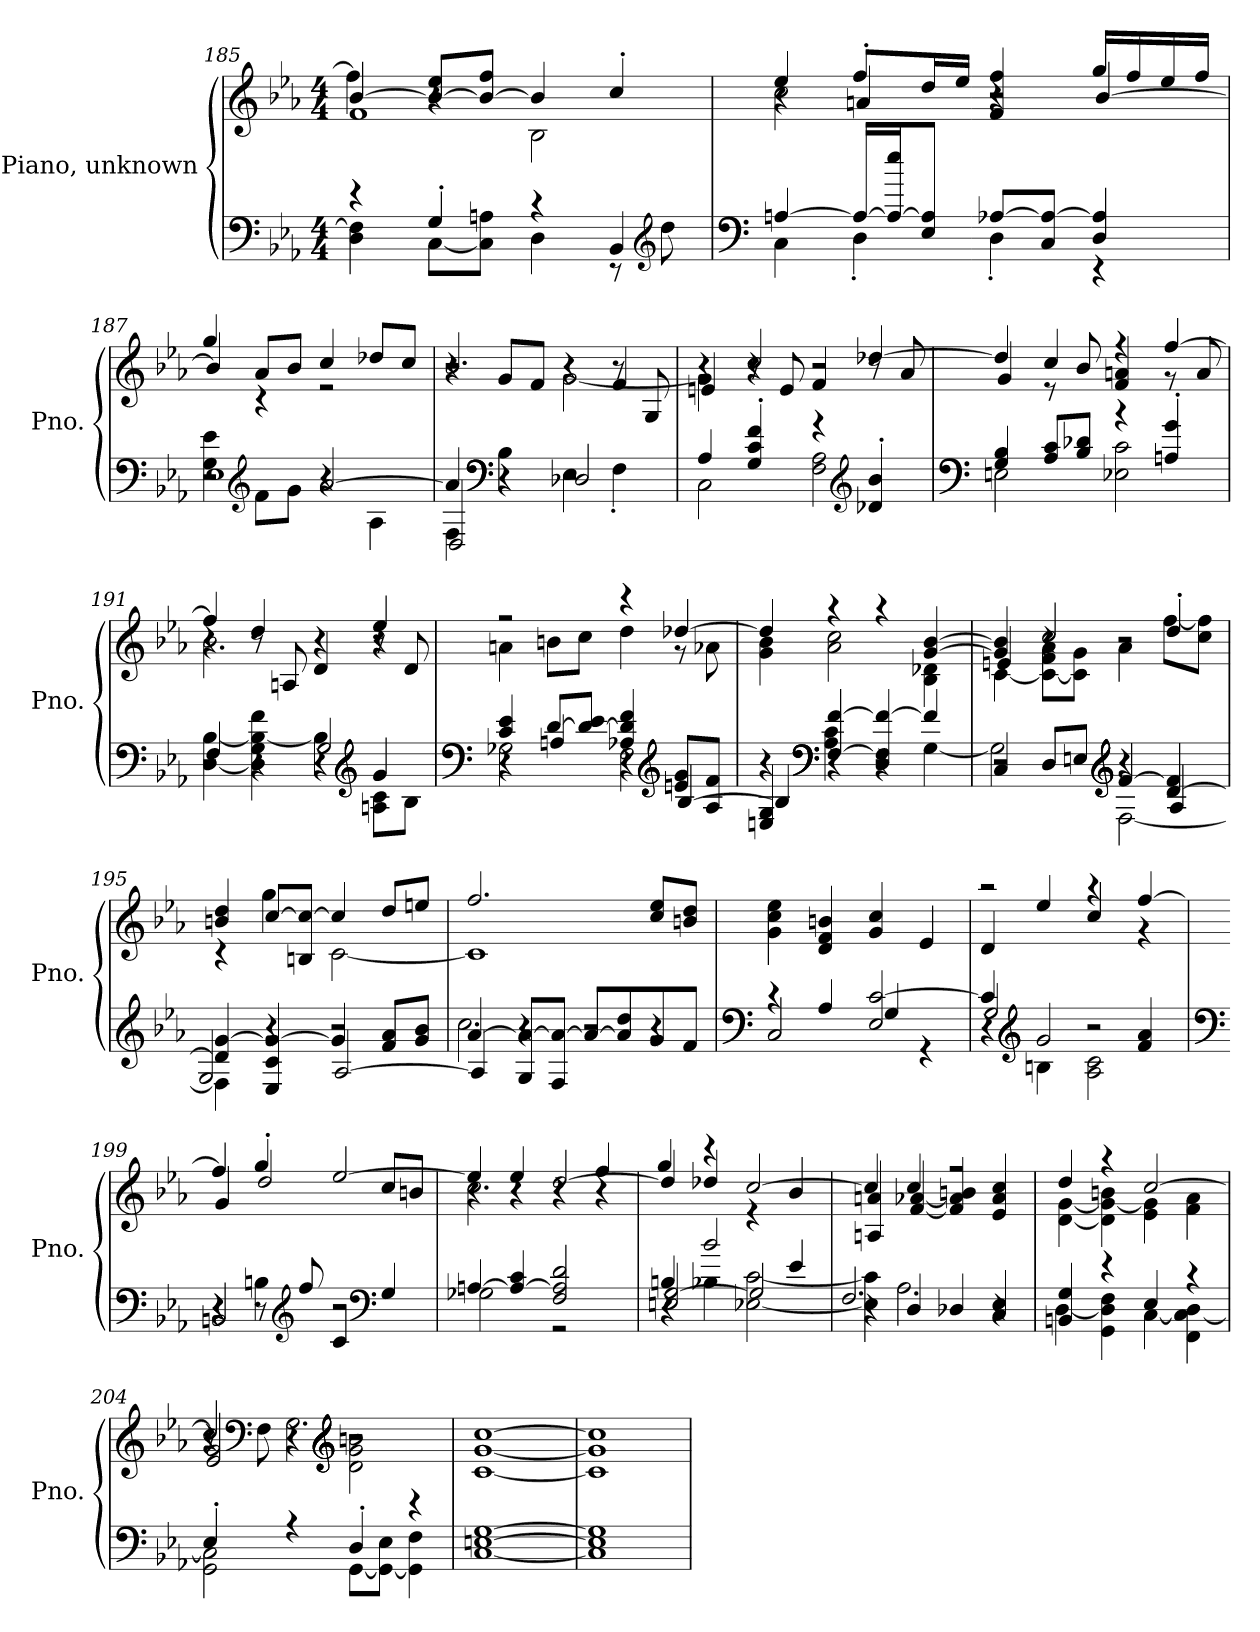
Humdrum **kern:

**kern	**kern
*part1	*part1
*staff2	*staff1
*I"Piano, unknown	*
*I'Pno.	*
*clefF4	*clefG2
*k[b-e-a-]	*k[b-e-a-]
*M4/4	*M4/4
=185	=185
*^	*^
*	*	*	*^
4r	4D\ 4F\]	[4b-/	4ff\]	1f
4G'/	[8C\L	8b-/_ 8ee-/L	4r	.
.	8C\] 8An\J	8b-/_ 8ff/J	.	.
4r	4D\	4b-/]	2B-\	.
4BB-/	8r	4cc'/	.	.
*clefG2	*	*	*	*
.	8dd\	.	.	.
=186	=186	=186	=186	=186
*clefF4	*	*	*	*
[4An/	4C\	4ee-/	2cc\	4r
16A/LL_	4D'\	8ff'/L	.	4an/
16A/_ 16ee-/J	.	.	.	.
8E-/ 8A/]J	.	16dd/L	.	.
.	.	16ee-/JJ	.	.
[8A-X/L	4D'\	4f/ 4ff/	2r	4r
8C/ 8A-/_J	.	.	.	.
4D/ 4A-/]	4r	16gg/LL	.	[4b-/
.	.	16ff/	.	.
.	.	16ee-/	.	.
.	.	16ff/JJ	.	.
*	*	*	*v	*v
!!LO:LB:g=z
=187	=187	=187	=187
*	*^	*	*
2r	4G\ 4e-\	1E-	4gg/	4b-/]
*clefG2	*	*	*	*
.	8f\L	.	8a-/L	4r
.	8g\J	.	8b-/J	.
[2a-/	4r	.	4cc/	2r
.	4A-\	.	8dd-X/L	.
.	.	.	8cc/J	.
=188	=188	=188	=188	=188
*	*	*	*	*^
4a-/]	4F\	2D/	2.b-/	2r	4r
*clefF4	*	*	*	*	*
4r	4B-\	.	.	.	8g/L
.	.	.	.	.	8f/J
2r	4E-\	2D-X/	.	[2g\	4r
.	4F'\	.	4f/	.	8r
.	.	.	.	.	8G/
*	*v	*v	*	*	*
=189	=189	=189	=189	=189
4A-/	2C\	4r	4g\]	4en/
4G/' 4c/' 4f/'	.	2cc/	4r	8r
.	.	.	.	8e/
4r	2F\ 2A-\	.	2r	4f/
*clefG2	*	*	*	*
4d-X/' 4b-/'	.	[4dd-X/	.	8r
.	.	.	.	8a-/
*	*	*v	*v	*v
=190	=190	=190
*clefF4	*	*
*	*	*^
4G/ 4B-/	2En\	4dd-/]	4g/
8A-/ 8c/L	.	4cc/	8r
8B-/ 8d-X/J	.	.	8b-/
4r	2E-X\ 2c\	4r	4f/ 4an/
4An/' 4g/'	.	[4ff/	8r
.	.	.	8a/
!!LO:PB:g=z
=191	=191	=191	=191
*	*^	*	*^
2r	[4D\ [4B-\	4F/	4ff/]	2.b-\	4r
.	4D\] 4G\ 4B-\_ 4f\	4r	4dd/	.	8r
.	.	.	.	.	8An/
4r	4B-\]	2G/	4r	.	4d/
*clefG2	*	*	*	*	*
4g/	8An\ 8c\L	.	4ee-/	4r	8r
.	8B-\J	.	.	.	8d/
*	*	*	*v	*v	*v
=192	=192	=192	=192
*clefF4	*	*	*
*	*	*	*^
4c/ 4e-/	2G-X\	4r	2r	4an\
[8d/L	.	4An/	.	8bn\L
8d/_ 8e-/J	.	.	.	8cc\J
4A-X/ 4d/] 4f/	2F\	4r	4r	4dd\
*clefG2	*	*	*	*
8en/ 8g/L	.	[4B-/	[4dd-X/	8r
8A-/ 8f/J	.	.	.	8a-X\
=193	=193	=193	=193	=193
4En/ 4G/	4r	4B-/]	4dd-/]	4g\ 4b-\
*clefF4	*	*	*	*
[4F/ [4f/	4A-\ 4c\	4r	4r	2a-\ 2cc\
4D/ 4F/] 4f/_	4r	2r	4r	.
4f/]	[4G\	.	[4g/ [4b-/	4B-\ 4d-X\
!!LO:LB:g=z
=194	=194	=194	=194	=194
*	*	*	*	*^
4C/	2G\]	2r	4g/] 4b-/]	[4c\	4en/
8D/L	.	.	2cc/	8c\_ 8f\ 8a-\L	4r
8En/J	.	.	.	8c\] 8g\J	.
*clefG2	*	*	*	*	*
[4f/	[2F\	4r	.	4a-\	2r
[4d/ 4f/]	.	4A-/	4dd'/	[8ff\L	.
.	.	.	.	8cc\ 8ff\]J	.
*	*	*	*	*v	*v
=195	=195	=195	=195	=195
4d/] [4g/	4F\]	2G/	4bn/ 4dd/	4r
4E-/ 4c/ 4g/_	4r	.	[8cc/L	4gg\
.	.	.	8Bn/ 8cc/_J	.
4g/]	2r	[2A-/	4cc/]	[2c\
8f/ 8a-/L	.	.	8dd/L	.
8g/ 8b-/J	.	.	8een/J	.
=196	=196	=196	=196	=196
[4a-/	2.cc\	4A-/]	2.ff/	1c]
8G/ 8a-/_L	.	4r	.	.
8F/ 8a-/_J	.	.	.	.
8a-/L_	.	2r	.	.
8a-/] 8dd/	.	.	.	.
8g/	4r	.	8cc/ 8ee-/L	.
8f/J	.	.	8bn/ 8dd/J	.
*v	*v	*v	*	*
*	*v	*v
=197	=197
*clefF4	*
*^	*
4r	2C/	4g\ 4cc\ 4ee-\
4A-/	.	4d/ 4f/ 4bn/
2E-/ [2c/	4G/	4g/ 4cc/
.	4r	4e-/
!!LO:LB:g=z
=198	=198	=198
*	*^	*^
4c/]	4r	2G/	2r	4d/
*clefG2	*	*	*	*
2g/	4Bn\	.	.	4ee-/
.	2A-\ 2c\	2r	4r	4cc/
4f/ 4a-/	.	.	[4ff/	4r
=199	=199	=199	=199	=199
*clefF4	*	*	*	*
4r	4r	2BBn/	4ff/]	4g/
8r	4Bn\	.	4gg'/	2dd/
*clefG2	*	*	*	*
8ff/	.	.	.	.
4c/	2r	2r	[2ee-/	.
*clefF4	*	*	*	*
4G/	.	.	.	8cc/L
.	.	.	.	8bn/J
*	*v	*v	*	*
=200	=200	=200	=200
*	*	*	*^
[4An/	2G-X\	4ee-/]	2.cc\	4r
4A/_ 4c/	.	4r	.	4ee-/
2F/ 2A/] 2d/	2r	[2dd/	.	4r
.	.	.	4r	4ff/
*	*	*	*v	*v
=201	=201	=201	=201
*	*^	*	*
4Bn/	4r	2En/ [2G/	4dd/]	4gg/
2b-/	4B-X\	.	4r	4dd-X/
.	[2E-X\ [2c\	2G/]	[2cc/	4r
4e-/	.	.	.	4b-/
!!LO:LB:g=z	!!
=202	=202	=202	=202	=202
4r	4E-\] 4c\]	2.F/	4cc/]	4An/ 4an/
4D/	2.A-\	.	4cc/	[4f/ [4a-X/
4D-X/	.	.	2r	4f/] 4a-/] 4bn/
4C/ 4E-/	.	4r	.	4e-/ 4a-/ 4cc/
*	*v	*v	*	*
=203	=203	=203	=203
4BBn/ 4G/	[4D\	4dd/	[4d\ [4g\
4r	4GG\ 4D\] 4F\	4r	4d\] 4g\_ 4bn\
4E-/	[4C\	[2cc/	4e-\ 4g\]
4r	4FF\ 4C\_ 4D\	.	4f\ 4a-\
=204	=204	=204	=204
*	*	*^	*^
4E-'/	2GG\ 2C\]	2cc/]	8r	2e-/ 2g/	4r
*	*	*clefF4	*	*	*
.	.	.	8F\	.	.
4r	.	.	4r	.	2.G\
*	*	*clefG2	*	*	*
4D'/	[8GG\L	2r	2d\ 2g\ 2bn\	2r	.
.	8GG\_ 8E-\J	.	.	.	.
4r	4GG\] 4F\	.	.	.	.
*v	*v	*	*	*	*
*	*v	*v	*v	*v
=205	=205
[1C [1En [1G	[1c [1g [1cc
=206	=206
1C] 1E] 1G]	1c] 1g] 1cc]
=	=
*-	*-
